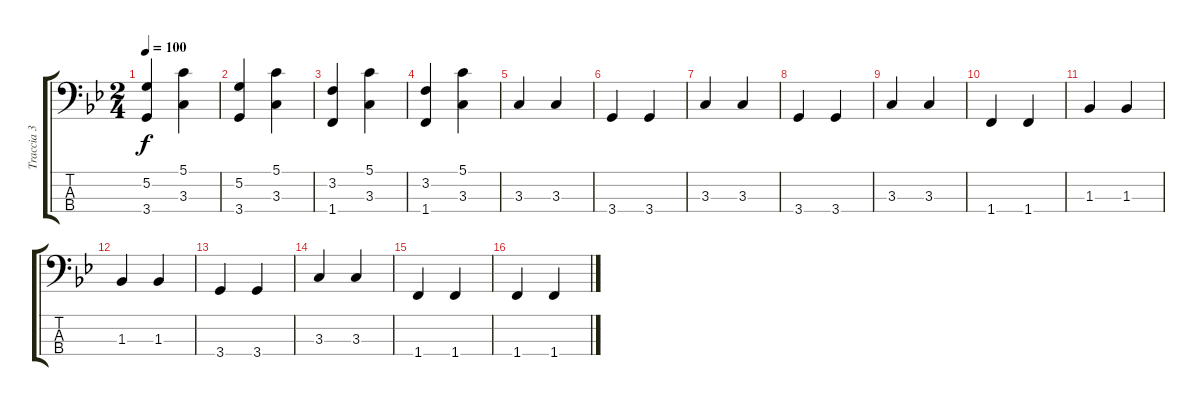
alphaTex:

\track ("Traccia 3" "Traccia 3") {instrument electricbassfinger}
\staff {score tabs}
\tuning (G2 D2 A1 E1) {hide}
\ts (2 4)
\tempo 100
\clef f4
\ks bb
(5.2 3.4).4{dy f} (5.1 3.3).4 |
(5.2 3.4).4 (5.1 3.3).4 |
(3.2 1.4).4 (5.1 3.3).4 |
(3.2 1.4).4 (5.1 3.3).4 |
3.3.4 3.3.4 |
3.4.4 3.4.4 |
3.3.4 3.3.4 |
3.4.4 3.4.4 |
3.3.4 3.3.4 |
1.4.4 1.4.4 |
1.3.4 1.3.4 |
1.3.4 1.3.4 |
3.4.4 3.4.4 |
3.3.4 3.3.4 |
1.4.4 1.4.4 |
1.4.4 1.4.4
